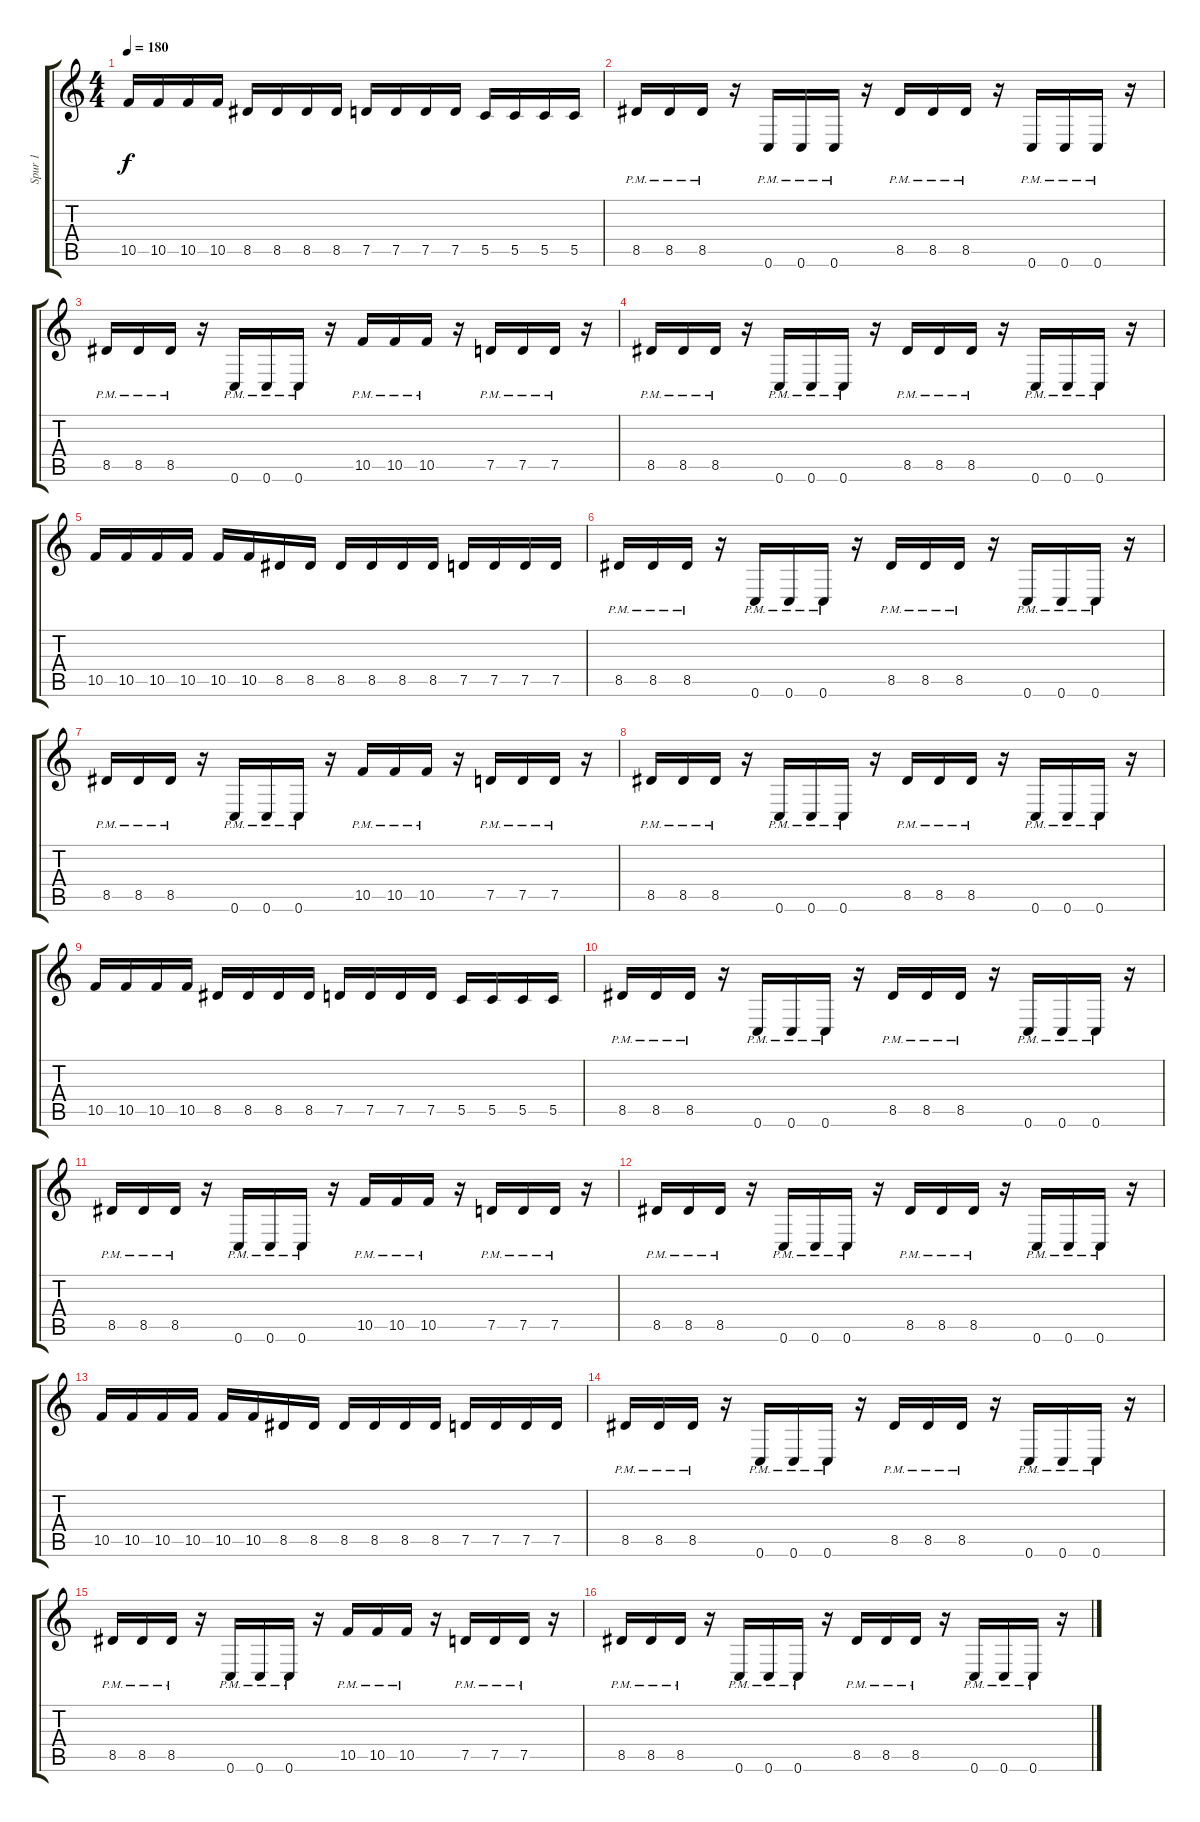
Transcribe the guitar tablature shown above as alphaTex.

\track ("Spur 1" "Spur 1") {instrument distortionguitar}
\staff {score tabs}
\tuning (D4 A3 F3 C3 G2 C2) {hide}
\ts (4 4)
\tempo 180
\clef g2
\ks c
10.5.16{dy f} 10.5.16 10.5.16 10.5.16 8.5.16 8.5.16 8.5.16 8.5.16 7.5.16 7.5.16 7.5.16 7.5.16 5.5.16 5.5.16 5.5.16 5.5.16 |
8.5{pm}.16 8.5{pm}.16 8.5{pm}.16 r.16 0.6{pm}.16 0.6{pm}.16 0.6{pm}.16 r.16 8.5{pm}.16 8.5{pm}.16 8.5{pm}.16 r.16 0.6{pm}.16 0.6{pm}.16 0.6{pm}.16 r.16 |
8.5{pm}.16 8.5{pm}.16 8.5{pm}.16 r.16 0.6{pm}.16 0.6{pm}.16 0.6{pm}.16 r.16 10.5{pm}.16 10.5{pm}.16 10.5{pm}.16 r.16 7.5{pm}.16 7.5{pm}.16 7.5{pm}.16 r.16 |
8.5{pm}.16 8.5{pm}.16 8.5{pm}.16 r.16 0.6{pm}.16 0.6{pm}.16 0.6{pm}.16 r.16 8.5{pm}.16 8.5{pm}.16 8.5{pm}.16 r.16 0.6{pm}.16 0.6{pm}.16 0.6{pm}.16 r.16 |
10.5.16 10.5.16 10.5.16 10.5.16 10.5.16 10.5.16 8.5.16 8.5.16 8.5.16 8.5.16 8.5.16 8.5.16 7.5.16 7.5.16 7.5.16 7.5.16 |
8.5{pm}.16 8.5{pm}.16 8.5{pm}.16 r.16 0.6{pm}.16 0.6{pm}.16 0.6{pm}.16 r.16 8.5{pm}.16 8.5{pm}.16 8.5{pm}.16 r.16 0.6{pm}.16 0.6{pm}.16 0.6{pm}.16 r.16 |
8.5{pm}.16 8.5{pm}.16 8.5{pm}.16 r.16 0.6{pm}.16 0.6{pm}.16 0.6{pm}.16 r.16 10.5{pm}.16 10.5{pm}.16 10.5{pm}.16 r.16 7.5{pm}.16 7.5{pm}.16 7.5{pm}.16 r.16 |
8.5{pm}.16 8.5{pm}.16 8.5{pm}.16 r.16 0.6{pm}.16 0.6{pm}.16 0.6{pm}.16 r.16 8.5{pm}.16 8.5{pm}.16 8.5{pm}.16 r.16 0.6{pm}.16 0.6{pm}.16 0.6{pm}.16 r.16 |
10.5.16 10.5.16 10.5.16 10.5.16 8.5.16 8.5.16 8.5.16 8.5.16 7.5.16 7.5.16 7.5.16 7.5.16 5.5.16 5.5.16 5.5.16 5.5.16 |
8.5{pm}.16 8.5{pm}.16 8.5{pm}.16 r.16 0.6{pm}.16 0.6{pm}.16 0.6{pm}.16 r.16 8.5{pm}.16 8.5{pm}.16 8.5{pm}.16 r.16 0.6{pm}.16 0.6{pm}.16 0.6{pm}.16 r.16 |
8.5{pm}.16 8.5{pm}.16 8.5{pm}.16 r.16 0.6{pm}.16 0.6{pm}.16 0.6{pm}.16 r.16 10.5{pm}.16 10.5{pm}.16 10.5{pm}.16 r.16 7.5{pm}.16 7.5{pm}.16 7.5{pm}.16 r.16 |
8.5{pm}.16 8.5{pm}.16 8.5{pm}.16 r.16 0.6{pm}.16 0.6{pm}.16 0.6{pm}.16 r.16 8.5{pm}.16 8.5{pm}.16 8.5{pm}.16 r.16 0.6{pm}.16 0.6{pm}.16 0.6{pm}.16 r.16 |
10.5.16 10.5.16 10.5.16 10.5.16 10.5.16 10.5.16 8.5.16 8.5.16 8.5.16 8.5.16 8.5.16 8.5.16 7.5.16 7.5.16 7.5.16 7.5.16 |
8.5{pm}.16 8.5{pm}.16 8.5{pm}.16 r.16 0.6{pm}.16 0.6{pm}.16 0.6{pm}.16 r.16 8.5{pm}.16 8.5{pm}.16 8.5{pm}.16 r.16 0.6{pm}.16 0.6{pm}.16 0.6{pm}.16 r.16 |
8.5{pm}.16 8.5{pm}.16 8.5{pm}.16 r.16 0.6{pm}.16 0.6{pm}.16 0.6{pm}.16 r.16 10.5{pm}.16 10.5{pm}.16 10.5{pm}.16 r.16 7.5{pm}.16 7.5{pm}.16 7.5{pm}.16 r.16 |
8.5{pm}.16 8.5{pm}.16 8.5{pm}.16 r.16 0.6{pm}.16 0.6{pm}.16 0.6{pm}.16 r.16 8.5{pm}.16 8.5{pm}.16 8.5{pm}.16 r.16 0.6{pm}.16 0.6{pm}.16 0.6{pm}.16 r.16
